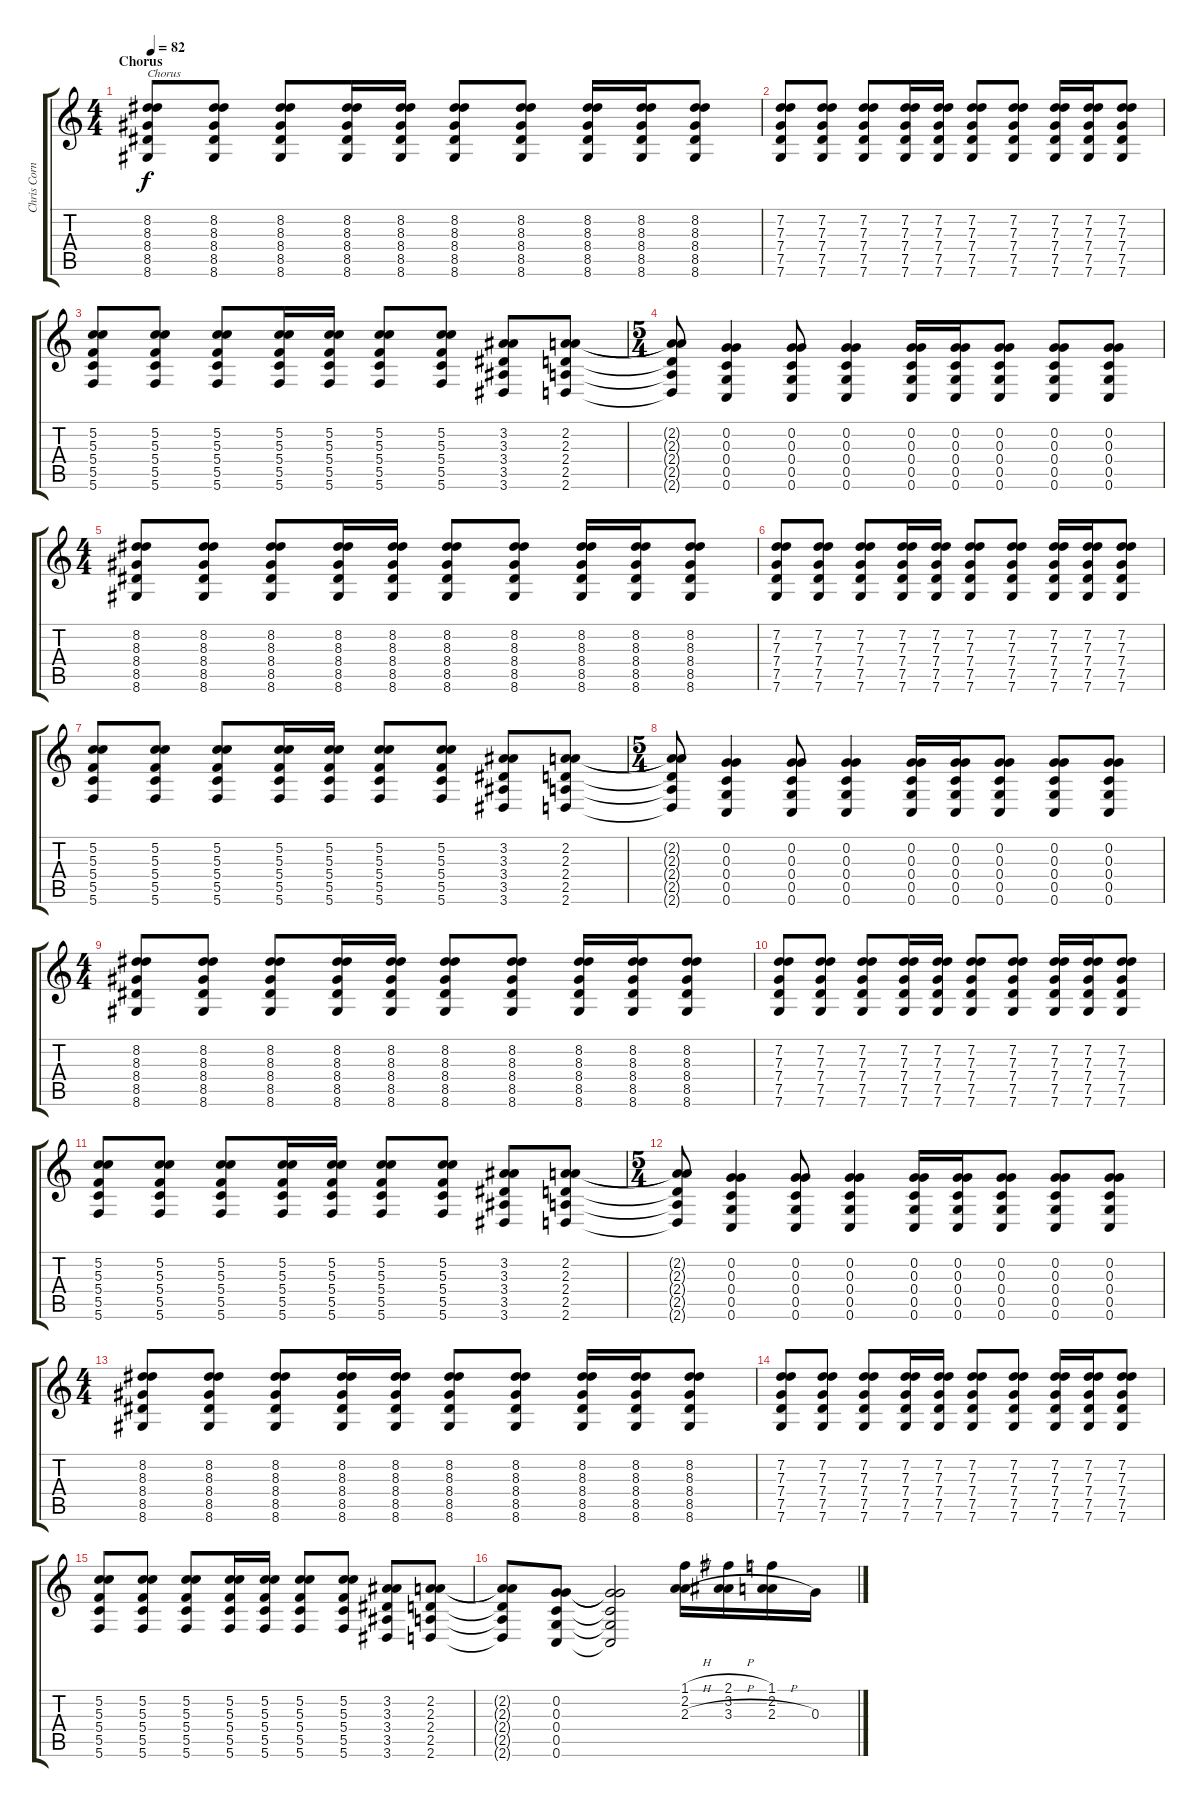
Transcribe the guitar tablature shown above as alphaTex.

\track ("Chris Cornell" "Chris Corn") {instrument acousticguitarsteel}
\staff {score tabs}
\tuning (E4 G3 G3 C3 G2 C2) {hide}
\ts (4 4)
\section ("" "Chorus")
\tempo 82
\clef g2
\ks c
(8.2 8.3 8.4 8.5 8.6).8{txt "Chorus" dy f instrument overdrivenguitar} (8.2 8.3 8.4 8.5 8.6).8{instrument overdrivenguitar} (8.2 8.3 8.4 8.5 8.6).8{instrument overdrivenguitar} (8.2 8.3 8.4 8.5 8.6).16{instrument overdrivenguitar} (8.2 8.3 8.4 8.5 8.6).16{instrument overdrivenguitar} (8.2 8.3 8.4 8.5 8.6).8{instrument overdrivenguitar} (8.2 8.3 8.4 8.5 8.6).8{instrument overdrivenguitar} (8.2 8.3 8.4 8.5 8.6).16{instrument overdrivenguitar} (8.2 8.3 8.4 8.5 8.6).16{instrument overdrivenguitar} (8.2 8.3 8.4 8.5 8.6).8{instrument overdrivenguitar} |
(7.2 7.3 7.4 7.5 7.6).8{instrument overdrivenguitar} (7.2 7.3 7.4 7.5 7.6).8{instrument overdrivenguitar} (7.2 7.3 7.4 7.5 7.6).8{instrument overdrivenguitar} (7.2 7.3 7.4 7.5 7.6).16{instrument overdrivenguitar} (7.2 7.3 7.4 7.5 7.6).16{instrument overdrivenguitar} (7.2 7.3 7.4 7.5 7.6).8{instrument overdrivenguitar} (7.2 7.3 7.4 7.5 7.6).8{instrument overdrivenguitar} (7.2 7.3 7.4 7.5 7.6).16{instrument overdrivenguitar} (7.2 7.3 7.4 7.5 7.6).16{instrument overdrivenguitar} (7.2 7.3 7.4 7.5 7.6).8{instrument overdrivenguitar} |
(5.2 5.3 5.4 5.5 5.6).8{instrument overdrivenguitar} (5.2 5.3 5.4 5.5 5.6).8{instrument overdrivenguitar} (5.2 5.3 5.4 5.5 5.6).8{instrument overdrivenguitar} (5.2 5.3 5.4 5.5 5.6).16{instrument overdrivenguitar} (5.2 5.3 5.4 5.5 5.6).16{instrument overdrivenguitar} (5.2 5.3 5.4 5.5 5.6).8{instrument overdrivenguitar} (5.2 5.3 5.4 5.5 5.6).8{instrument overdrivenguitar} (3.2 3.3 3.4 3.5 3.6).8{instrument overdrivenguitar} (2.2 2.3 2.4 2.5 2.6).8{instrument overdrivenguitar} |
\ts (5 4)
(2.2{t} 2.3{t} 2.4{t} 2.5{t} 2.6{t}).8 (0.2 0.3 0.4 0.5 0.6).4{instrument overdrivenguitar} (0.2 0.3 0.4 0.5 0.6).8{instrument overdrivenguitar} (0.2 0.3 0.4 0.5 0.6).4{instrument overdrivenguitar} (0.2 0.3 0.4 0.5 0.6).16{instrument overdrivenguitar} (0.2 0.3 0.4 0.5 0.6).16{instrument overdrivenguitar} (0.2 0.3 0.4 0.5 0.6).8{instrument overdrivenguitar} (0.2 0.3 0.4 0.5 0.6).8{instrument overdrivenguitar} (0.2 0.3 0.4 0.5 0.6).8{instrument overdrivenguitar} |
\ts (4 4)
(8.2 8.3 8.4 8.5 8.6).8{instrument overdrivenguitar} (8.2 8.3 8.4 8.5 8.6).8{instrument overdrivenguitar} (8.2 8.3 8.4 8.5 8.6).8{instrument overdrivenguitar} (8.2 8.3 8.4 8.5 8.6).16{instrument overdrivenguitar} (8.2 8.3 8.4 8.5 8.6).16{instrument overdrivenguitar} (8.2 8.3 8.4 8.5 8.6).8{instrument overdrivenguitar} (8.2 8.3 8.4 8.5 8.6).8{instrument overdrivenguitar} (8.2 8.3 8.4 8.5 8.6).16{instrument overdrivenguitar} (8.2 8.3 8.4 8.5 8.6).16{instrument overdrivenguitar} (8.2 8.3 8.4 8.5 8.6).8{instrument overdrivenguitar} |
(7.2 7.3 7.4 7.5 7.6).8{instrument overdrivenguitar} (7.2 7.3 7.4 7.5 7.6).8{instrument overdrivenguitar} (7.2 7.3 7.4 7.5 7.6).8{instrument overdrivenguitar} (7.2 7.3 7.4 7.5 7.6).16{instrument overdrivenguitar} (7.2 7.3 7.4 7.5 7.6).16{instrument overdrivenguitar} (7.2 7.3 7.4 7.5 7.6).8{instrument overdrivenguitar} (7.2 7.3 7.4 7.5 7.6).8{instrument overdrivenguitar} (7.2 7.3 7.4 7.5 7.6).16{instrument overdrivenguitar} (7.2 7.3 7.4 7.5 7.6).16{instrument overdrivenguitar} (7.2 7.3 7.4 7.5 7.6).8{instrument overdrivenguitar} |
(5.2 5.3 5.4 5.5 5.6).8{instrument overdrivenguitar} (5.2 5.3 5.4 5.5 5.6).8{instrument overdrivenguitar} (5.2 5.3 5.4 5.5 5.6).8{instrument overdrivenguitar} (5.2 5.3 5.4 5.5 5.6).16{instrument overdrivenguitar} (5.2 5.3 5.4 5.5 5.6).16{instrument overdrivenguitar} (5.2 5.3 5.4 5.5 5.6).8{instrument overdrivenguitar} (5.2 5.3 5.4 5.5 5.6).8{instrument overdrivenguitar} (3.2 3.3 3.4 3.5 3.6).8{instrument overdrivenguitar} (2.2 2.3 2.4 2.5 2.6).8{instrument overdrivenguitar} |
\ts (5 4)
(2.2{t} 2.3{t} 2.4{t} 2.5{t} 2.6{t}).8 (0.2 0.3 0.4 0.5 0.6).4{instrument overdrivenguitar} (0.2 0.3 0.4 0.5 0.6).8{instrument overdrivenguitar} (0.2 0.3 0.4 0.5 0.6).4{instrument overdrivenguitar} (0.2 0.3 0.4 0.5 0.6).16{instrument overdrivenguitar} (0.2 0.3 0.4 0.5 0.6).16{instrument overdrivenguitar} (0.2 0.3 0.4 0.5 0.6).8{instrument overdrivenguitar} (0.2 0.3 0.4 0.5 0.6).8{instrument overdrivenguitar} (0.2 0.3 0.4 0.5 0.6).8{instrument overdrivenguitar} |
\ts (4 4)
(8.2 8.3 8.4 8.5 8.6).8{instrument overdrivenguitar} (8.2 8.3 8.4 8.5 8.6).8{instrument overdrivenguitar} (8.2 8.3 8.4 8.5 8.6).8{instrument overdrivenguitar} (8.2 8.3 8.4 8.5 8.6).16{instrument overdrivenguitar} (8.2 8.3 8.4 8.5 8.6).16{instrument overdrivenguitar} (8.2 8.3 8.4 8.5 8.6).8{instrument overdrivenguitar} (8.2 8.3 8.4 8.5 8.6).8{instrument overdrivenguitar} (8.2 8.3 8.4 8.5 8.6).16{instrument overdrivenguitar} (8.2 8.3 8.4 8.5 8.6).16{instrument overdrivenguitar} (8.2 8.3 8.4 8.5 8.6).8{instrument overdrivenguitar} |
(7.2 7.3 7.4 7.5 7.6).8{instrument overdrivenguitar} (7.2 7.3 7.4 7.5 7.6).8{instrument overdrivenguitar} (7.2 7.3 7.4 7.5 7.6).8{instrument overdrivenguitar} (7.2 7.3 7.4 7.5 7.6).16{instrument overdrivenguitar} (7.2 7.3 7.4 7.5 7.6).16{instrument overdrivenguitar} (7.2 7.3 7.4 7.5 7.6).8{instrument overdrivenguitar} (7.2 7.3 7.4 7.5 7.6).8{instrument overdrivenguitar} (7.2 7.3 7.4 7.5 7.6).16{instrument overdrivenguitar} (7.2 7.3 7.4 7.5 7.6).16{instrument overdrivenguitar} (7.2 7.3 7.4 7.5 7.6).8{instrument overdrivenguitar} |
(5.2 5.3 5.4 5.5 5.6).8{instrument overdrivenguitar} (5.2 5.3 5.4 5.5 5.6).8{instrument overdrivenguitar} (5.2 5.3 5.4 5.5 5.6).8{instrument overdrivenguitar} (5.2 5.3 5.4 5.5 5.6).16{instrument overdrivenguitar} (5.2 5.3 5.4 5.5 5.6).16{instrument overdrivenguitar} (5.2 5.3 5.4 5.5 5.6).8{instrument overdrivenguitar} (5.2 5.3 5.4 5.5 5.6).8{instrument overdrivenguitar} (3.2 3.3 3.4 3.5 3.6).8{instrument overdrivenguitar} (2.2 2.3 2.4 2.5 2.6).8{instrument overdrivenguitar} |
\ts (5 4)
(2.2{t} 2.3{t} 2.4{t} 2.5{t} 2.6{t}).8 (0.2 0.3 0.4 0.5 0.6).4{instrument overdrivenguitar} (0.2 0.3 0.4 0.5 0.6).8{instrument overdrivenguitar} (0.2 0.3 0.4 0.5 0.6).4{instrument overdrivenguitar} (0.2 0.3 0.4 0.5 0.6).16{instrument overdrivenguitar} (0.2 0.3 0.4 0.5 0.6).16{instrument overdrivenguitar} (0.2 0.3 0.4 0.5 0.6).8{instrument overdrivenguitar} (0.2 0.3 0.4 0.5 0.6).8{instrument overdrivenguitar} (0.2 0.3 0.4 0.5 0.6).8{instrument overdrivenguitar} |
\ts (4 4)
(8.2 8.3 8.4 8.5 8.6).8{instrument overdrivenguitar} (8.2 8.3 8.4 8.5 8.6).8{instrument overdrivenguitar} (8.2 8.3 8.4 8.5 8.6).8{instrument overdrivenguitar} (8.2 8.3 8.4 8.5 8.6).16{instrument overdrivenguitar} (8.2 8.3 8.4 8.5 8.6).16{instrument overdrivenguitar} (8.2 8.3 8.4 8.5 8.6).8{instrument overdrivenguitar} (8.2 8.3 8.4 8.5 8.6).8{instrument overdrivenguitar} (8.2 8.3 8.4 8.5 8.6).16{instrument overdrivenguitar} (8.2 8.3 8.4 8.5 8.6).16{instrument overdrivenguitar} (8.2 8.3 8.4 8.5 8.6).8{instrument overdrivenguitar} |
(7.2 7.3 7.4 7.5 7.6).8{instrument overdrivenguitar} (7.2 7.3 7.4 7.5 7.6).8{instrument overdrivenguitar} (7.2 7.3 7.4 7.5 7.6).8{instrument overdrivenguitar} (7.2 7.3 7.4 7.5 7.6).16{instrument overdrivenguitar} (7.2 7.3 7.4 7.5 7.6).16{instrument overdrivenguitar} (7.2 7.3 7.4 7.5 7.6).8{instrument overdrivenguitar} (7.2 7.3 7.4 7.5 7.6).8{instrument overdrivenguitar} (7.2 7.3 7.4 7.5 7.6).16{instrument overdrivenguitar} (7.2 7.3 7.4 7.5 7.6).16{instrument overdrivenguitar} (7.2 7.3 7.4 7.5 7.6).8{instrument overdrivenguitar} |
(5.2 5.3 5.4 5.5 5.6).8{instrument overdrivenguitar} (5.2 5.3 5.4 5.5 5.6).8{instrument overdrivenguitar} (5.2 5.3 5.4 5.5 5.6).8{instrument overdrivenguitar} (5.2 5.3 5.4 5.5 5.6).16{instrument overdrivenguitar} (5.2 5.3 5.4 5.5 5.6).16{instrument overdrivenguitar} (5.2 5.3 5.4 5.5 5.6).8{instrument overdrivenguitar} (5.2 5.3 5.4 5.5 5.6).8{instrument overdrivenguitar} (3.2 3.3 3.4 3.5 3.6).8{instrument overdrivenguitar} (2.2 2.3 2.4 2.5 2.6).8{instrument overdrivenguitar} |
(2.2{t} 2.3{t} 2.4{t} 2.5{t} 2.6{t}).8 (0.2 0.3 0.4 0.5 0.6).8{instrument overdrivenguitar} (0.2{t} 0.3{t} 0.4{t} 0.5{t} 0.6{t}).2 (1.1{h} 2.2{h} 2.3{h}).16{instrument acousticguitarsteel} (2.1{h} 3.2{h} 3.3{h}).16 (1.1 2.2 2.3{h}).16 0.3.16
